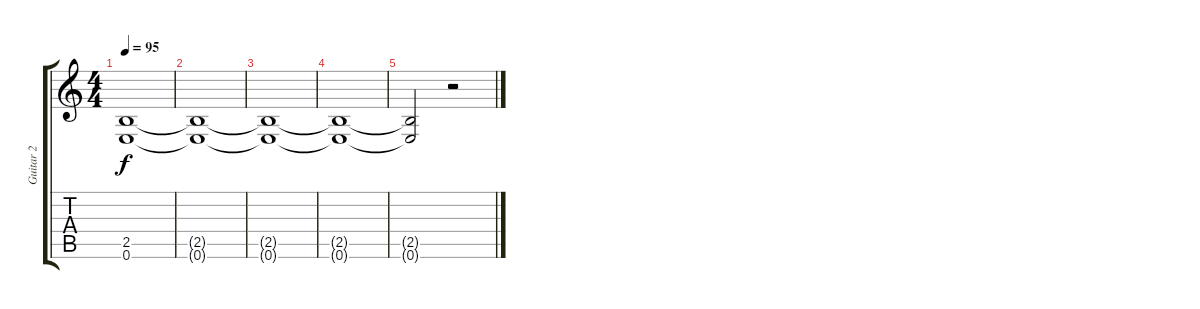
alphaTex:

\track ("Guitar 2" "Guitar 2") {instrument distortionguitar}
\staff {score tabs}
\tuning (E4 B3 G3 D3 A2 E2) {hide}
\ts (4 4)
\tempo 95
\clef g2
\ks c
(2.5 0.6).1{dy f} |
(2.5{t} 0.6{t}).1 |
(2.5{t} 0.6{t}).1 |
(2.5{t} 0.6{t}).1 |
(2.5{t} 0.6{t}).2 r.2
